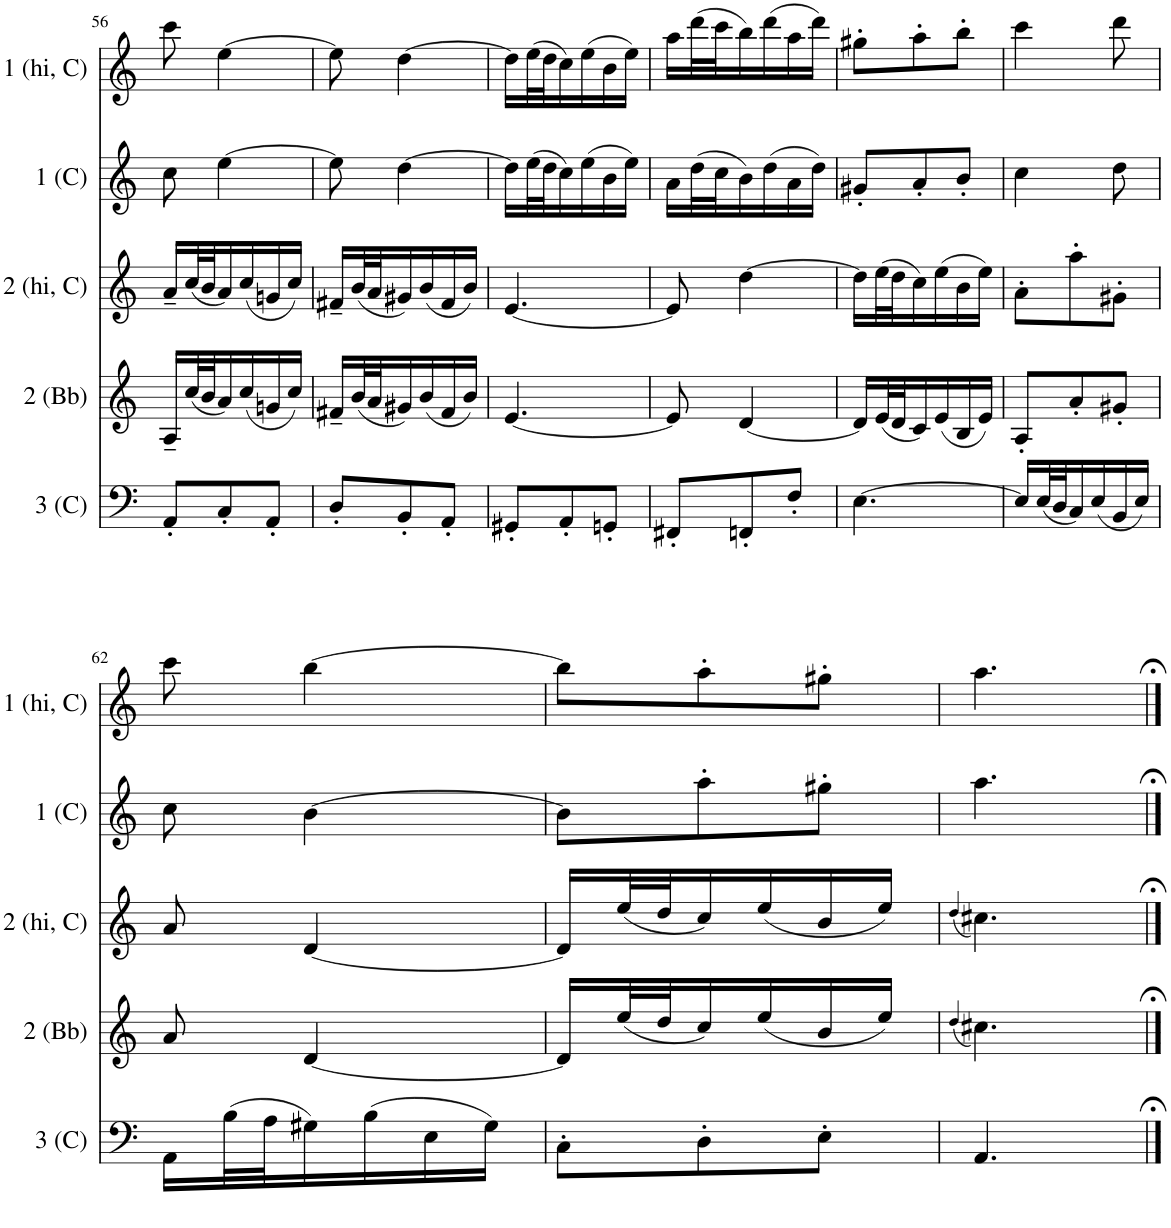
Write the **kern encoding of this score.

**kern	**kern	**kern	**kern	**kern
*part5	*part4	*part3	*part2	*part1
*staff5	*staff4	*staff3	*staff2	*staff1
*I"Part 3 in C	*I"Part 2 in Bb	*I"Part 2 (Higher) in C	*I"Part 1 in C	*I"Part 1 (Higher) in C
*I'3 (C)	*I'2 (Bb)	*I'2 (hi, C)	*I'1 (C)	*I'1 (hi, C)
!!LO:PB:g=z
*clefF4	*clefG2	*clefG2	*clefG2	*clefG2
*	*ITrd1c2	*	*	*
*k[]	*k[]	*k[]	*k[]	*k[]
*M3/8	*M3/8	*M3/8	*M3/8	*M3/8
=56	=56	=56	=56	=56
8AA'/L	16A~/LL	16a~/LL	8cc\	8ccc\
.	(32cc/L	(32cc/L	.	.
.	32b/J	32b/J	.	.
8C'/	16a/)	16a/)	[4ee\	[4ee\
.	(16cc/	(16cc/	.	.
8AA'/J	16gn/	16gn/	.	.
.	16cc/JJ)	16cc/JJ)	.	.
=57	=57	=57	=57	=57
8D'/L	16f#X~/LL	16f#X~/LL	8ee\]	8ee\]
.	(32b/L	(32b/L	.	.
.	32a/J	32a/J	.	.
8BB'/	16g#X/)	16g#X/)	[4dd\	[4dd\
.	(16b/	(16b/	.	.
8AA'/J	16f#/	16f#/	.	.
.	16b/JJ)	16b/JJ)	.	.
=58	=58	=58	=58	=58
8GG#X'/L	[4.e/	[4.e/	16dd\LL]	16dd\LL]
.	.	.	(32ee\L	(32ee\L
.	.	.	32dd\J	32dd\J
8AA'/	.	.	16cc\)	16cc\)
.	.	.	(16ee\	(16ee\
8GGn'/J	.	.	16b\	16b\
.	.	.	16ee\JJ)	16ee\JJ)
=59	=59	=59	=59	=59
8FF#X'/L	8e/]	8e/]	16a\LL	16aa\LL
.	.	.	(32dd\L	(32ddd\L
.	.	.	32cc\J	32ccc\J
8FFn'/	[4d/	[4dd\	16b\)	16bb\)
.	.	.	(16dd\	(16ddd\
8F'/J	.	.	16a\	16aa\
.	.	.	16dd\JJ)	16ddd\JJ)
=60	=60	=60	=60	=60
[4.E\	16d/LL]	16dd\LL]	8g#X'/L	8gg#X'\L
.	(32e/L	(32ee\L	.	.
.	32d/J	32dd\J	.	.
.	16c/)	16cc\)	8a'/	8aa'\
.	(16e/	(16ee\	.	.
.	16B/	16b\	8b'/J	8bb'\J
.	16e/JJ)	16ee\JJ)	.	.
=61	=61	=61	=61	=61
16E/LL]	8A'/L	8a'\L	4cc\	4ccc\
(32E/L	.	.	.	.
32D/J	.	.	.	.
16C/)	8a'/	8aa'\	.	.
(16E/	.	.	.	.
16BB/	8g#X'/J	8g#X'\J	8dd\	8ddd\
16E/JJ)	.	.	.	.
!!LO:LB:g=z
=62	=62	=62	=62	=62
16AA\LL	8a/	8a/	8cc\	8ccc\
(32B\L	.	.	.	.
32A\J	.	.	.	.
16G#X\)	[4d/	[4d/	[4b\	[4bb\
(16B\	.	.	.	.
16E\	.	.	.	.
16G#\JJ)	.	.	.	.
=63	=63	=63	=63	=63
8C'\L	16d/LL]	16d/LL]	8b\L]	8bb\L]
.	(32ee/L	(32ee/L	.	.
.	32dd/J	32dd/J	.	.
8D'\	16cc/)	16cc/)	8aa'\	8aa'\
.	(16ee/	(16ee/	.	.
8E'\J	16b/	16b/	8gg#X'\J	8gg#X'\J
.	16ee/JJ)	16ee/JJ)	.	.
=64	=64	=64	=64	=64
.	(4qdd/	(4qdd/	.	.
4.AA/	4.cc#X\)	4.cc#X\)	4.aa\	4.aa\
==	==	==	==	==
*-	*-	*-	*-	*-
